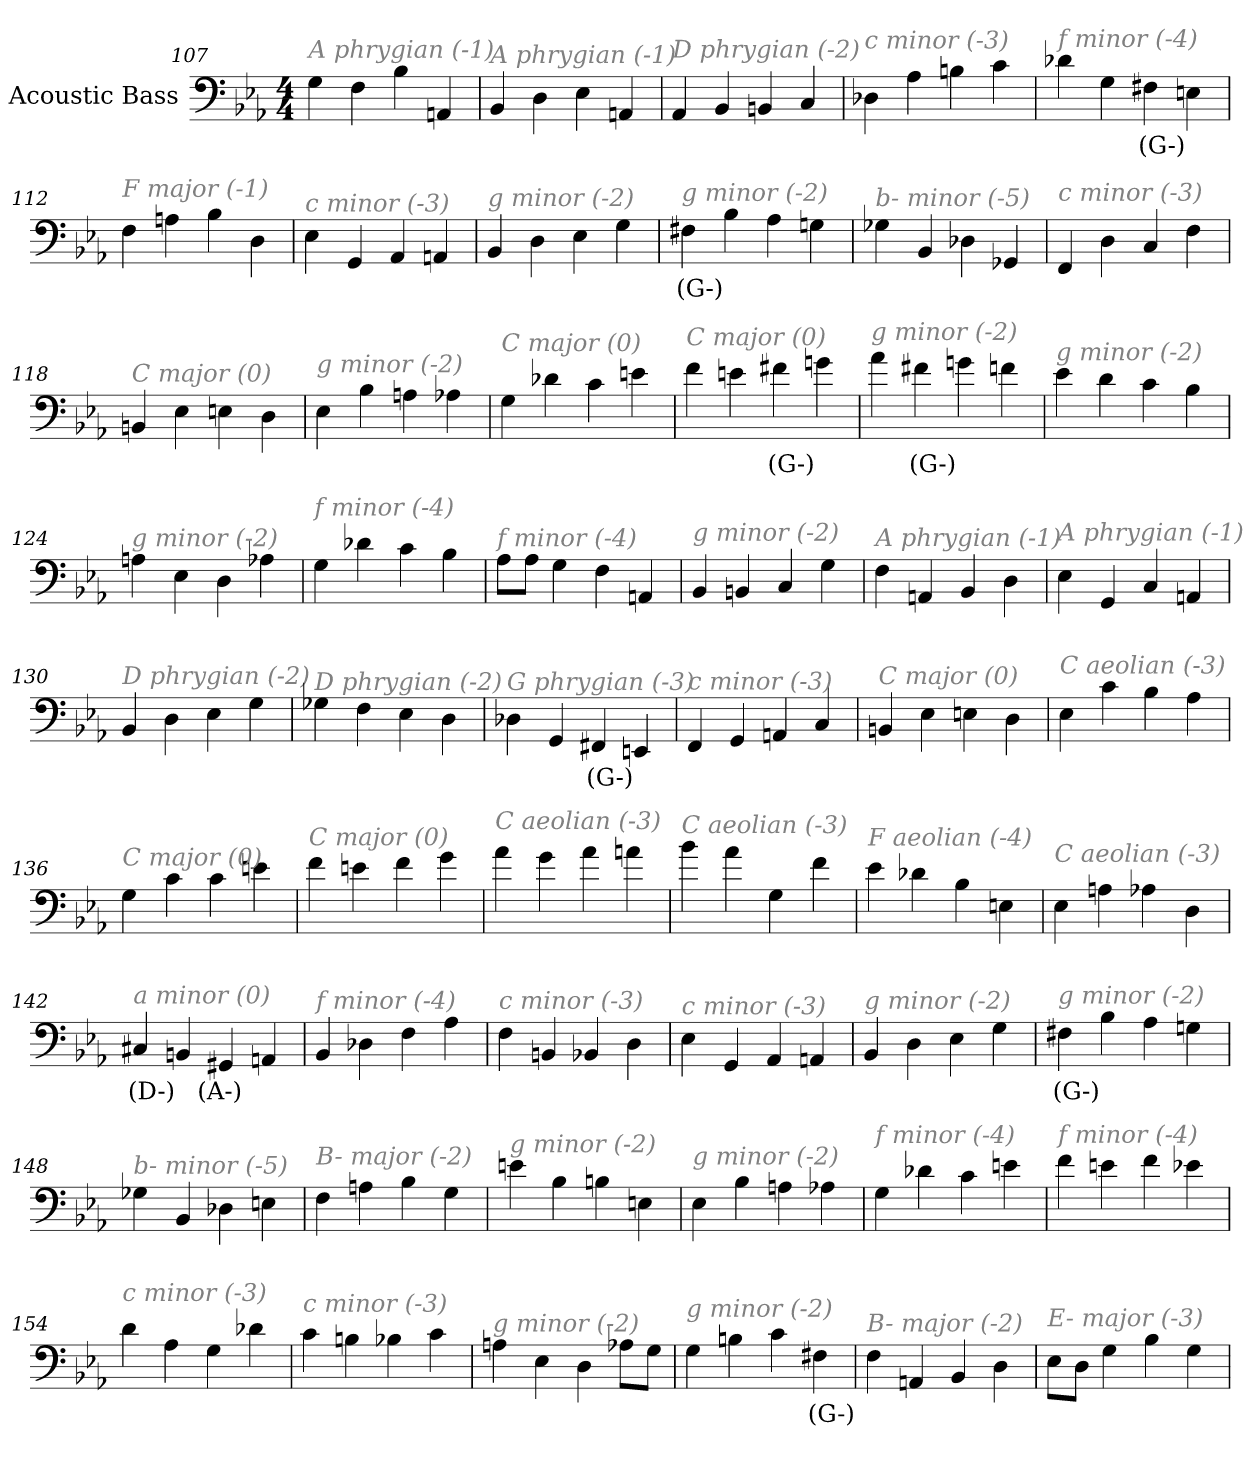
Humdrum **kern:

**kern	**text
*part1	*part1
*staff1	*staff1
*I"Acoustic Bass	*
*clefF4	*
*ITrd7c12	*
*k[b-e-a-]	*
*E-:	*
*M4/4	*
=107	=107
!LO:TX:i:color=#808080:t=A phrygian (-1)	!
4GG	.
4FF	.
4BB-	.
4AAAn	.
=108	=108
!LO:TX:i:color=#808080:t=A phrygian (-1)	!
4BBB-	.
4DD	.
4EE-	.
4AAAn	.
=109	=109
!LO:TX:i:color=#808080:t=D phrygian (-2)	!
4AAA-	.
4BBB-	.
4BBBn	.
4CC	.
=110	=110
!LO:TX:i:color=#808080:t=c minor (-3)	!
4DD-X	.
4AA-	.
4BBn	.
4C	.
=111	=111
!LO:TX:i:color=#808080:t=f minor (-4)	!
4D-X	.
4GG	.
4FF#Xi	(G-)
4EEn	.
=112	=112
!LO:TX:i:color=#808080:t=F major (-1)	!
4FF	.
4AAn	.
4BB-	.
4DD	.
=113	=113
!LO:TX:i:color=#808080:t=c minor (-3)	!
4EE-	.
4GGG	.
4AAA-	.
4AAAn	.
=114	=114
!LO:TX:i:color=#808080:t=g minor (-2)	!
4BBB-	.
4DD	.
4EE-	.
4GG	.
=115	=115
!LO:TX:i:color=#808080:t=g minor (-2)	!
4FF#Xj	(G-)
4BB-	.
4AA-	.
4GGn	.
=116	=116
!LO:TX:i:color=#808080:t=b- minor (-5)	!
4GG-X	.
4BBB-	.
4DD-X	.
4GGG-X	.
=117	=117
!LO:TX:i:color=#808080:t=c minor (-3)	!
4FFF	.
4DD	.
4CC	.
4FF	.
=118	=118
!LO:TX:i:color=#808080:t=C major (0)	!
4BBBn	.
4EE-	.
4EEn	.
4DD	.
=119	=119
!LO:TX:i:color=#808080:t=g minor (-2)	!
4EE-	.
4BB-	.
4AAn	.
4AA-X	.
=120	=120
!LO:TX:i:color=#808080:t=C major (0)	!
4GG	.
4D-X	.
4C	.
4En	.
=121	=121
!LO:TX:i:color=#808080:t=C major (0)	!
4F	.
4En	.
4F#Xj	(G-)
4Gn	.
=122	=122
!LO:TX:i:color=#808080:t=g minor (-2)	!
4A-	.
4F#Xj	(G-)
4Gn	.
4F	.
=123	=123
!LO:TX:i:color=#808080:t=g minor (-2)	!
4E-	.
4D	.
4C	.
4BB-	.
=124	=124
!LO:TX:i:color=#808080:t=g minor (-2)	!
4AAn	.
4EE-	.
4DD	.
4AA-X	.
=125	=125
!LO:TX:i:color=#808080:t=f minor (-4)	!
4GG	.
4D-X	.
4C	.
4BB-	.
=126	=126
!LO:TX:i:color=#808080:t=f minor (-4)	!
8AA-L	.
8AA-J	.
4GG	.
4FF	.
4AAAn	.
=127	=127
!LO:TX:i:color=#808080:t=g minor (-2)	!
4BBB-	.
4BBBn	.
4CC	.
4GG	.
=128	=128
!LO:TX:i:color=#808080:t=A phrygian (-1)	!
4FF	.
4AAAn	.
4BBB-	.
4DD	.
=129	=129
!LO:TX:i:color=#808080:t=A phrygian (-1)	!
4EE-	.
4GGG	.
4CC	.
4AAAn	.
=130	=130
!LO:TX:i:color=#808080:t=D phrygian (-2)	!
4BBB-	.
4DD	.
4EE-	.
4GG	.
=131	=131
!LO:TX:i:color=#808080:t=D phrygian (-2)	!
4GG-X	.
4FF	.
4EE-	.
4DD	.
=132	=132
!LO:TX:i:color=#808080:t=G phrygian (-3)	!
4DD-X	.
4GGG	.
4FFF#Xi	(G-)
4EEEn	.
=133	=133
!LO:TX:i:color=#808080:t=c minor (-3)	!
4FFF	.
4GGG	.
4AAAn	.
4CC	.
=134	=134
!LO:TX:i:color=#808080:t=C major (0)	!
4BBBn	.
4EE-	.
4EEn	.
4DD	.
=135	=135
!LO:TX:i:color=#808080:t=C aeolian (-3)	!
4EE-	.
4C	.
4BB-	.
4AA-	.
=136	=136
!LO:TX:i:color=#808080:t=C major (0)	!
4GG	.
4C	.
4C	.
4En	.
=137	=137
!LO:TX:i:color=#808080:t=C major (0)	!
4F	.
4En	.
4F	.
4G	.
=138	=138
!LO:TX:i:color=#808080:t=C aeolian (-3)	!
4A-	.
4G	.
4A-	.
4An	.
=139	=139
!LO:TX:i:color=#808080:t=C aeolian (-3)	!
4B-	.
4A-	.
4GG	.
4F	.
=140	=140
!LO:TX:i:color=#808080:t=F aeolian (-4)	!
4E-	.
4D-X	.
4BB-	.
4EEn	.
=141	=141
!LO:TX:i:color=#808080:t=C aeolian (-3)	!
4EE-	.
4AAn	.
4AA-X	.
4DD	.
=142	=142
!LO:TX:i:color=#808080:t=a minor (0)	!
4CC#Xj	(D-)
4BBBn	.
4GGG#Xj	(A-)
4AAAn	.
=143	=143
!LO:TX:i:color=#808080:t=f minor (-4)	!
4BBB-	.
4DD-X	.
4FF	.
4AA-	.
=144	=144
!LO:TX:i:color=#808080:t=c minor (-3)	!
4FF	.
4BBBn	.
4BBB-X	.
4DD	.
=145	=145
!LO:TX:i:color=#808080:t=c minor (-3)	!
4EE-	.
4GGG	.
4AAA-	.
4AAAn	.
=146	=146
!LO:TX:i:color=#808080:t=g minor (-2)	!
4BBB-	.
4DD	.
4EE-	.
4GG	.
=147	=147
!LO:TX:i:color=#808080:t=g minor (-2)	!
4FF#Xj	(G-)
4BB-	.
4AA-	.
4GGn	.
=148	=148
!LO:TX:i:color=#808080:t=b- minor (-5)	!
4GG-X	.
4BBB-	.
4DD-X	.
4EEn	.
=149	=149
!LO:TX:i:color=#808080:t=B- major (-2)	!
4FF	.
4AAn	.
4BB-	.
4GG	.
=150	=150
!LO:TX:i:color=#808080:t=g minor (-2)	!
4En	.
4BB-	.
4BBn	.
4EEn	.
=151	=151
!LO:TX:i:color=#808080:t=g minor (-2)	!
4EE-	.
4BB-	.
4AAn	.
4AA-X	.
=152	=152
!LO:TX:i:color=#808080:t=f minor (-4)	!
4GG	.
4D-X	.
4C	.
4En	.
=153	=153
!LO:TX:i:color=#808080:t=f minor (-4)	!
4F	.
4En	.
4F	.
4E-X	.
=154	=154
!LO:TX:i:color=#808080:t=c minor (-3)	!
4D	.
4AA-	.
4GG	.
4D-X	.
=155	=155
!LO:TX:i:color=#808080:t=c minor (-3)	!
4C	.
4BBn	.
4BB-X	.
4C	.
=156	=156
!LO:TX:i:color=#808080:t=g minor (-2)	!
4AAn	.
4EE-	.
4DD	.
8AA-XL	.
8GGJ	.
=157	=157
!LO:TX:i:color=#808080:t=g minor (-2)	!
4GG	.
4BBn	.
4C	.
4FF#Xj	(G-)
=158	=158
!LO:TX:i:color=#808080:t=B- major (-2)	!
4FF	.
4AAAn	.
4BBB-	.
4DD	.
=159	=159
!LO:TX:i:color=#808080:t=E- major (-3)	!
8EE-L	.
8DDJ	.
4GG	.
4BB-	.
4GG	.
=	=
*-	*-
